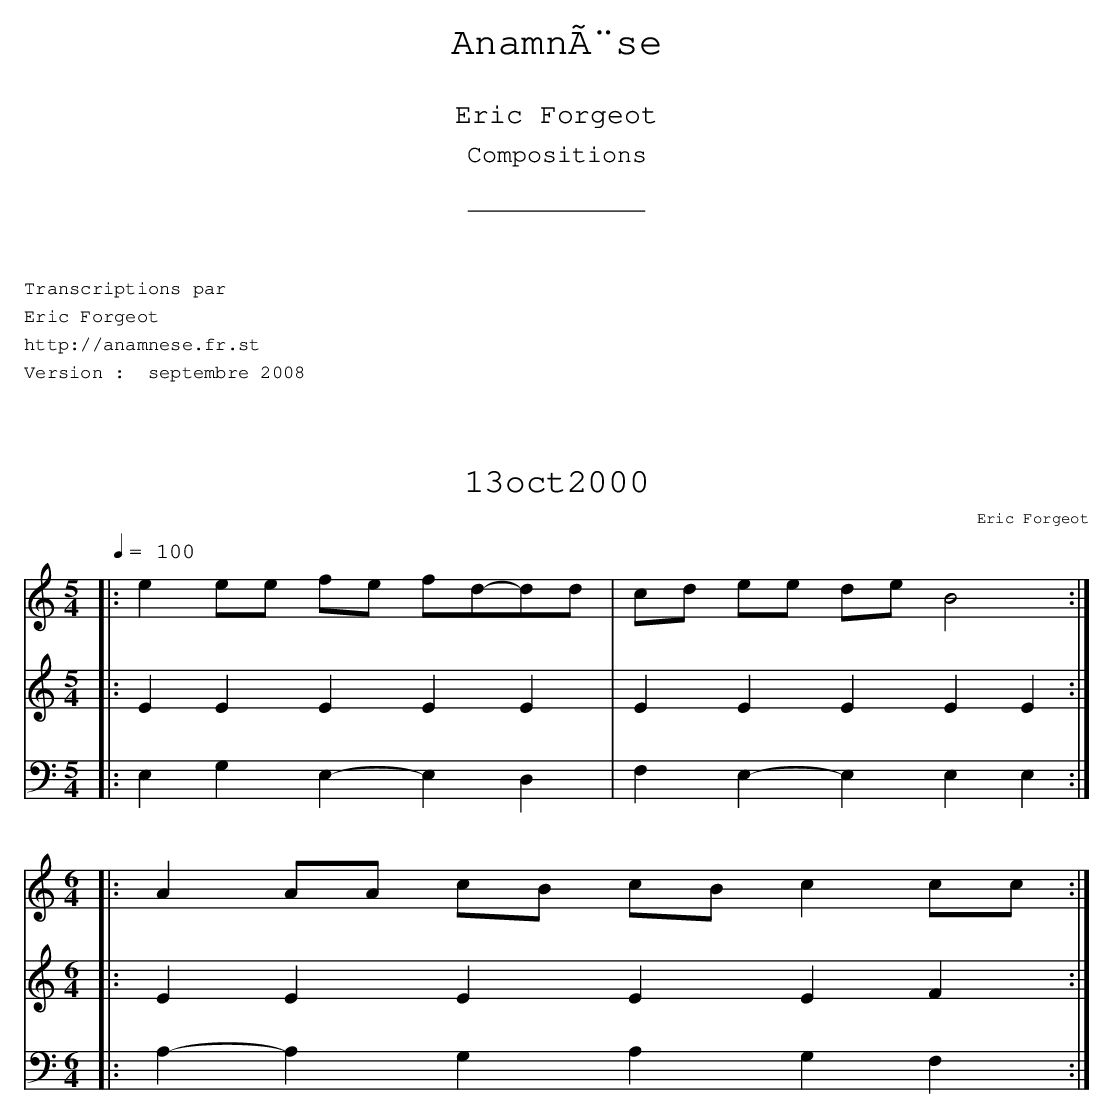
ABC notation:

X:1
T:13oct2000
C:Eric Forgeot
M:5/4
L:1/8
Q:1/4=100
K:C
V:1
|: e2 ee fe fd-dd | cd ee de B4 :|
M:6/4
|: A2 AA cB cB c2 cc :|
M:5/4
V:2
|: E2 E2 E2 E2 E2 | E2 E2 E2 E2 E2 :|
M:6/4
|: E2 E2 E2 E2 E2 F2 :|
M:5/4
V:3
|: E,2 G,2 E,2-E,2 D,2 | F,2 E,2-E,2 E,2 E,2 :|
M:6/4
|: A,2-A,2 G,2 A,2 G,2 F,2 :|
